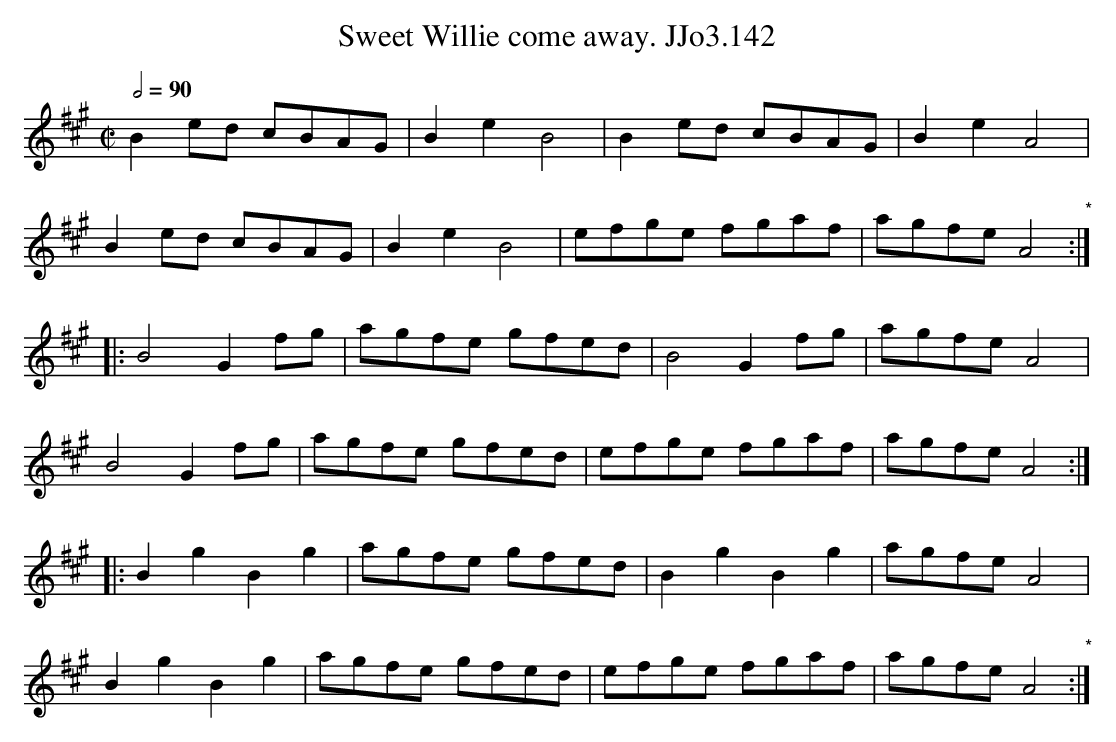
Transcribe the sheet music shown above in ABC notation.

X:1
T:Sweet Willie come away. JJo3.142
M:C|
L:1/8
Q:1/2=90
K:A
B2 ed cBAG | B2e2 B4 | B2 ed cBAG | B2e2 A4 |
B2 ed cBAG | B2e2 B4 | efge fgaf | agfe A4 "*":|
|: B4 G2fg | agfe gfed | B4 G2fg | agfe A4 |
B4 G2fg | agfe gfed | efge fgaf | agfe A4 :|
|: B2g2 B2g2 | agfe gfed | B2g2 B2g2 | agfe A4 |
B2g2 B2g2 | agfe gfed | efge fgaf | agfe A4 "*":|
